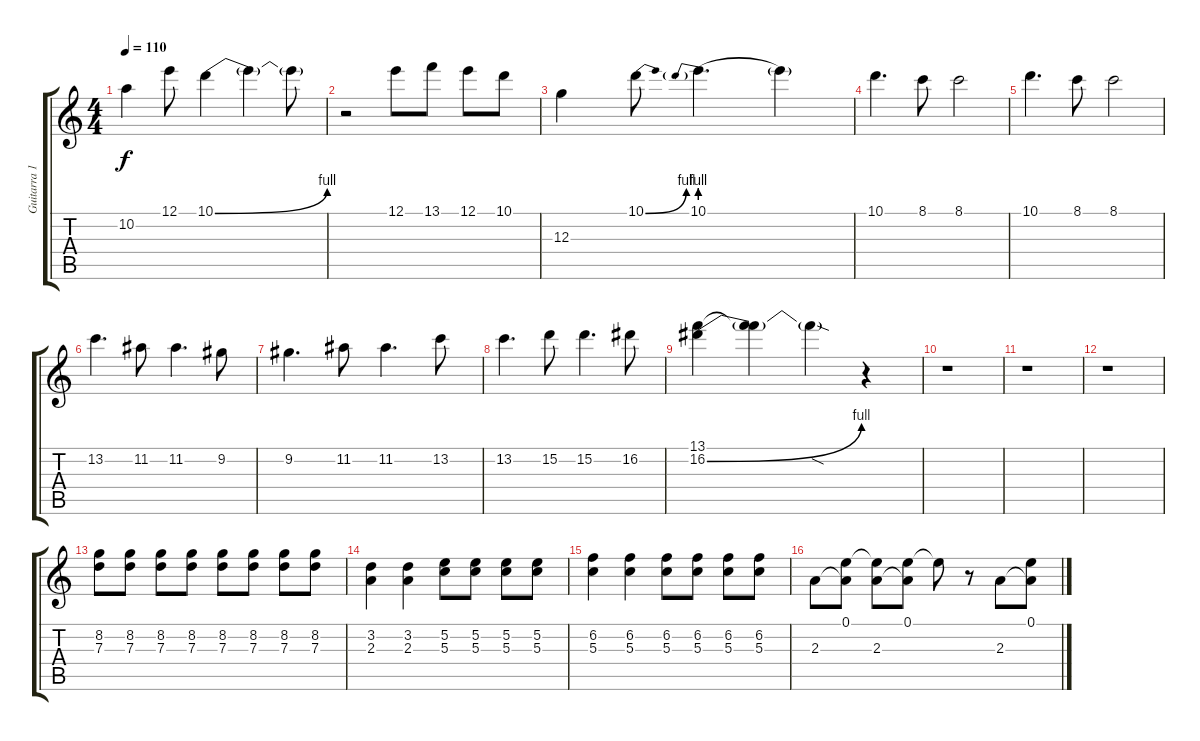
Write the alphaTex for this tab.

\track ("Guitarra 1" "Guitarra 1") {instrument distortionguitar}
\staff {score tabs}
\tuning (E4 B3 G3 D3 A2 E2) {hide}
\ts (4 4)
\tempo 110
\clef g2
\ks c
10.2.4{dy f} 12.1.8 10.1{be (bend 0 0 60 4)}.4 10.1{t}.4 10.1{t}.8 |
r.2 12.1.8 13.1.8 12.1.8 10.1.8 |
12.3.4 10.1{be (bend 0 0 60 4)}.8 10.1{be (prebend 0 4 60 4)}.4{d} 10.1{t}.4 |
10.1.4{d} 8.1.8 8.1.2 |
10.1.4{d} 8.1.8 8.1.2 |
13.2.4{d} 11.2.8 11.2.4{d} 9.2.8 |
9.2.4{d} 11.2.8 11.2.4{d} 13.2.8 |
13.2.4{d} 15.2.8 15.2.4{d} 16.2.8 |
(13.1 16.2{be (bend 0 0 60 4)}).4 (13.1{t} 16.2{t}).4 16.2{sod t}.4 r.4 |
r.1 |
r.1 |
r.1 |
(8.2 7.3).8{volume 9} (8.2 7.3).8 (8.2 7.3).8 (8.2 7.3).8 (8.2 7.3).8 (8.2 7.3).8 (8.2 7.3).8 (8.2 7.3).8 |
(3.2 2.3).4 (3.2 2.3).4 (5.2 5.3).8 (5.2 5.3).8 (5.2 5.3).8 (5.2 5.3).8 |
(6.2 5.3).4 (6.2 5.3).4 (6.2 5.3).8 (6.2 5.3).8 (6.2 5.3).8 (6.2 5.3).8 |
2.3.8 (0.1 2.3{t}).8 (0.1{t} 2.3).8 (0.1 2.3{t}).8 0.1{t}.8 r.8 2.3.8 (0.1 2.3{t}).8
